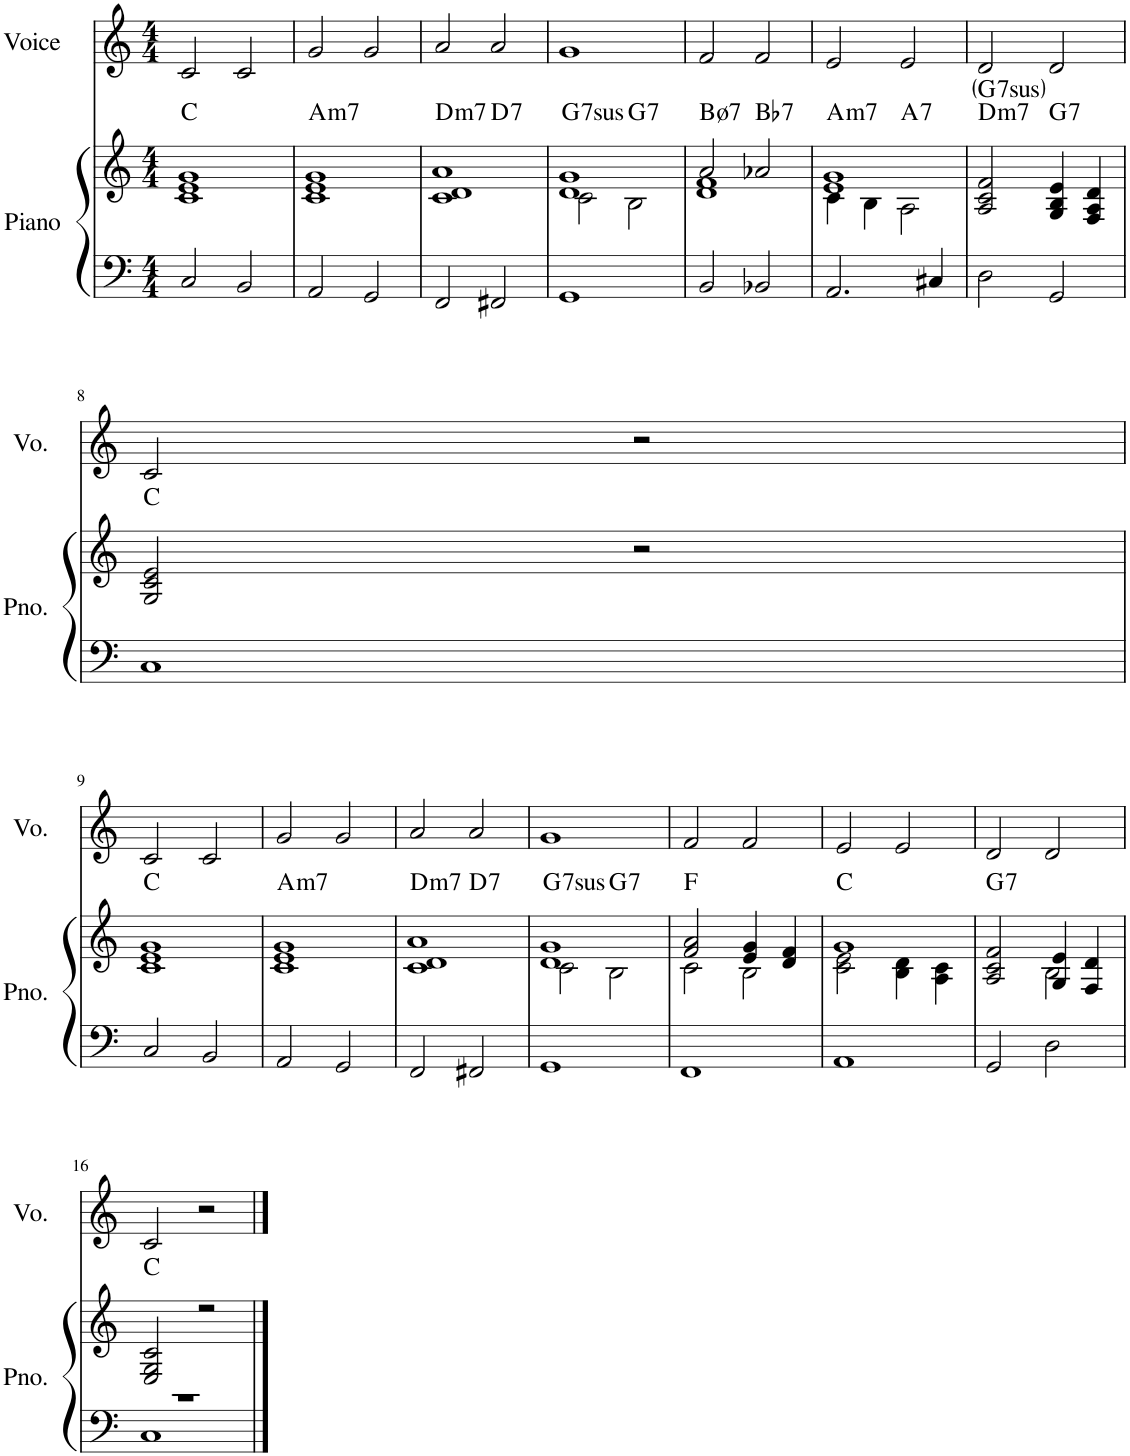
**kern	**kern	**harte	**kern
*part2	*part2	*part2	*part1
*staff3	*staff2	*	*staff1
*I"Piano	*	*	*I"Voice
*I'Pno.	*	*	*I'Vo.
*clefF4	*clefG2	*	*clefG2
*k[]	*k[]	*	*k[]
*M4/4	*M4/4	*	*M4/4
=1	=1	=1	=1
2C/	1c 1e 1g	C:maj	2c/
2BB/	.	.	2c/
=2	=2	=2	=2
!	!	!LO:H:kt=m7	!
2AA/	1c 1e 1g	A:min7	2g/
2GG/	.	.	2g/
=3	=3	=3	=3
!	!	!LO:H:kt=m7	!
*	*^	*	*
2FF/	1c 1d 1a	2ryy	D:min7	2a/
!	!	!	!LO:H:kt=7	!
2FF#X/	.	2ryy	D:7	2a/
=4	=4	=4	=4	=4
!	!	!	!LO:H:kt=7sus	!
1GG	1d 1g	2c\	G:sus4(7)	1g
!	!	!	!LO:H:kt=7	!
.	.	2B\	G:7	.
=5	=5	=5	=5	=5
!	!	!	!LO:H:kt=7	!
2BB/	2a/	1d 1f	B:hdim7	2f/
!	!	!	!LO:H:kt=7	!
2BB-X/	2a-X/	.	Bb:7	2f/
=6	=6	=6	=6	=6
!	!	!	!LO:H:kt=m7	!
2.AA/	1e 1g	4c\	A:min7	2e/
.	.	4B\	.	.
!	!	!	!LO:H:kt=7	!
.	.	2A\	A:7	2e/
4C#X/	.	.	.	.
*	*v	*v	*	*
=7	=7	=7	=7
!	!	!LO:H:n=1:kt=m7	!
!	!	!LO:H:n=2:kt=7sus	!
2D\	2A/ 2c/ 2f/	D:min7 G:sus4(7)	2d/
!	!	!LO:H:kt=7	!
2GG/	4G/ 4B/ 4e/	G:7	2d/
.	4F/ 4A/ 4d/	.	.
!!LO:LB:g=z
=8	=8	=8	=8
1C	2G/ 2c/ 2e/	C:maj	2c/
.	2r	.	2r
!!LO:LB:g=z
=9	=9	=9	=9
2C/	1c 1e 1g	C:maj	2c/
2BB/	.	.	2c/
=10	=10	=10	=10
!	!	!LO:H:kt=m7	!
2AA/	1c 1e 1g	A:min7	2g/
2GG/	.	.	2g/
=11	=11	=11	=11
!	!	!LO:H:kt=m7	!
*	*^	*	*
2FF/	1c 1d 1a	2ryy	D:min7	2a/
!	!	!	!LO:H:kt=7	!
2FF#X/	.	2ryy	D:7	2a/
=12	=12	=12	=12	=12
!	!	!	!LO:H:kt=7sus	!
1GG	1d 1g	2c\	G:sus4(7)	1g
!	!	!	!LO:H:kt=7	!
.	.	2B\	G:7	.
=13	=13	=13	=13	=13
1FF	2f/ 2a/	2c\	F:maj	2f/
.	4e/ 4g/	2B\	.	2f/
.	4d/ 4f/	.	.	.
=14	=14	=14	=14	=14
1AA	1g	2c\ 2e\	C:maj	2e/
.	.	4B\ 4d\	.	2e/
.	.	4A\ 4c\	.	.
=15	=15	=15	=15	=15
!	!	!	!LO:H:kt=7	!
2GG/	2A/ 2c/ 2f/	2ryy	G:7	2d/
2D\	4G/ 4e/	2B\	.	2d/
.	4F/ 4d/	.	.	.
!!LO:LB:g=z
=16	=16	=16	=16	=16
1C	2E/ 2G/ 2c/	1r	C:maj	2c/
.	2r	.	.	2r
*	*v	*v	*	*
==	==	==	==
*-	*-	*-	*-
